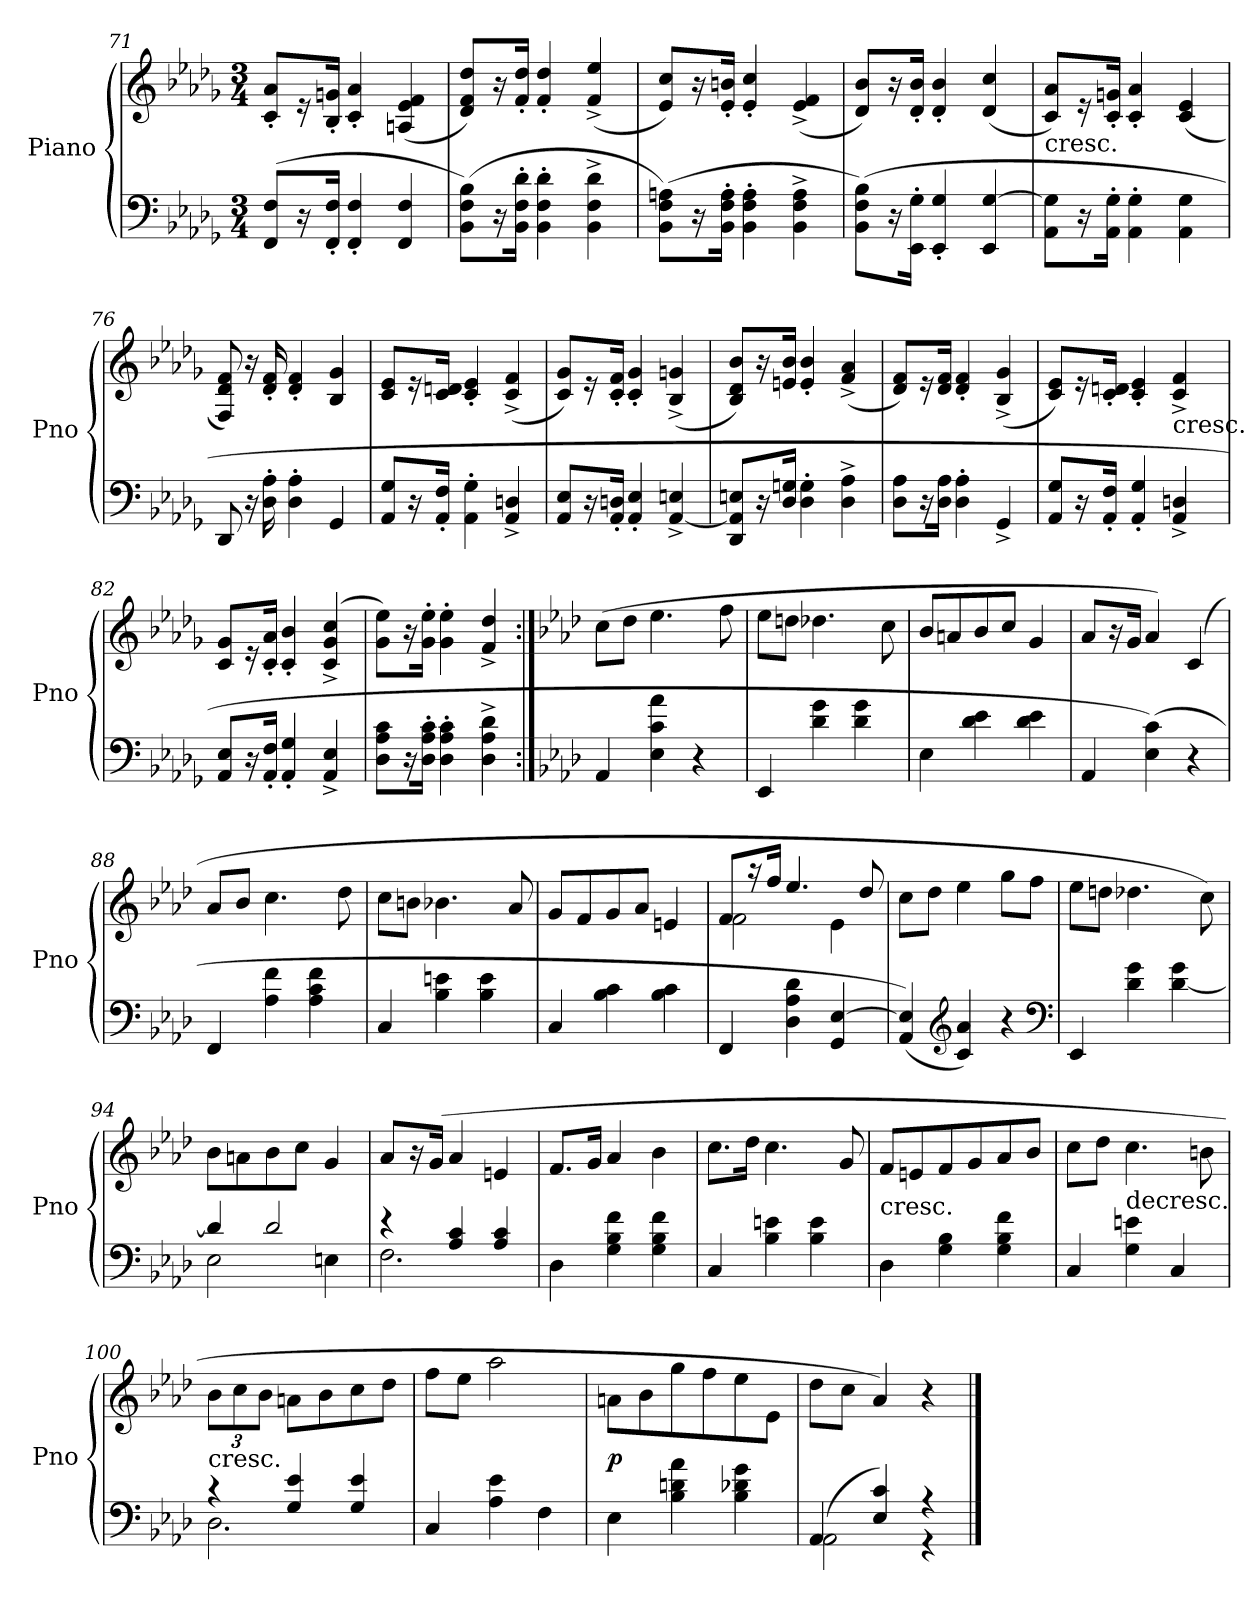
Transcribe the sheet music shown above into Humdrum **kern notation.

**kern	**kern	**dynam
*part1	*part1	*part1
*staff2	*staff1	*staff1/2
*I"Piano	*	*
*I'Pno	*	*
*clefF4	*clefG2	*
*k[b-e-a-d-g-]	*k[b-e-a-d-g-]	*
*M3/4	*M3/4	*
=71	=71	=71
(8FF/ 8F/L	8c'/ 8a-'/L	.
16r	16r	.
16FF'/ 16F'/Jk	16B-'/ 16gn'/Jk	.
4FF'/ 4F'/	4c'/ 4a-'/	.
4FF/ 4F/	(4An/ 4e-/ 4f/	.
=72	=72	=72
(8BB-\ 8F\ 8B-\L)	8d-/ 8f/ 8dd-/L)	.
16r	16r	.
16BB-'\ 16F'\ 16d-'\Jk	16f'/ 16dd-'/Jk	.
4BB-'\ 4F'\ 4d-'\	4f'/ 4dd-'/	.
4BB-^\ 4F^\ 4d-^\	(4f^/ 4ee-^/	.
=73	=73	=73
(8BB-\ 8F\ 8An\L)	8e-/ 8cc/L)	.
16r	16r	.
16BB-'\ 16F'\ 16A'\Jk	16e-'/ 16bn'/Jk	.
4BB-'\ 4F'\ 4A'\	4e-'/ 4cc'/	.
4BB-^\ 4F^\ 4A^\	(4e-^/ 4f^/	.
=74	=74	=74
(8BB-\ 8F\ 8B-\L)	8d-/ 8b-/L)	.
16r	16r	.
16EE-'\ 16G-'\Jk	16d-'/ 16b-'/Jk	.
4EE-'/ 4G-'/	4d-'/ 4b-'/	.
4EE-/ [4G-/	(4d-/ 4cc/	.
=75	=75	=75
!	!LO:TX:c:t=cresc.	!
8AA-\ 8G-]\L	8c/ 8a-/L)	.
16r	16r	.
16AA-'\ 16G-'\Jk	16c'/ 16gn'/Jk	.
4AA-'\ 4G-'\	4c'/ 4a-'/	.
4AA-\ 4G-\	(4c/ 4e-/	.
=76	=76	=76
8DD-/	8F/ 8d-/ 8f/)	.
16r	16r	.
16D-'\ 16A-'\	16d-'/ 16f'/	.
4D-'\ 4A-'\	4d-'/ 4f'/	.
4GG-/	4B-/ 4g-/	.
=77	=77	=77
8AA-/ 8G-/L	8c/ 8e-/L	.
16r	16r	.
16AA-'/ 16F'/Jk	16c/ 16dn/Jk	.
4AA-'\ 4G-'\	4c'/ 4e-'/	.
4AA-^/ 4Dn^/	(4c^/ 4f^/	.
=78	=78	=78
8AA-/ 8E-/L	8c/ 8g-/L)	.
16r	16r	.
16AA-'/ 16Dn'/Jk	16c'/ 16f'/Jk	.
4AA-'/ 4E-'/	4c'/ 4g-'/	.
[4AA-^/ 4En^/	(4B-^/ 4gn^/	.
=79	=79	=79
8DD-/ 8AA-]/ 8En/L	8B-/ 8d-/ 8b-/L)	.
16r	16r	.
16D-/ 16Gn/Jk	16en/ 16b-/Jk	.
4D-'\ 4G'\	4e'/ 4b-'/	.
4D-^\ 4A-^\	(4f^/ 4a-^/	.
=80	=80	=80
8D-\ 8A-\L	8d-/ 8f/L)	.
16r	16r	.
16D-\ 16A-\Jk	16d-/ 16f/Jk	.
4D-'\ 4A-'\	4d-'/ 4f'/	.
4GG-^/	(4B-^/ 4g-^/	.
=81	=81	=81
8AA-/ 8G-/L	8c/ 8e-/L)	.
16r	16r	.
16AA-'/ 16F'/Jk	16c'/ 16dn'/Jk	.
4AA-'/ 4G-'/	4c'/ 4e-'/	.
!	!LO:TX:c:t=cresc.	!
4AA-^/ 4Dn^/	4c^/ 4f^/	.
=82	=82	=82
8AA-/ 8E-/L	8c/ 8g-/L	.
16r	16r	.
16AA-'/ 16F'/Jk	16c'/ 16a-'/Jk	.
4AA-'/ 4G-'/	4c'/ 4b-'/	.
4AA-^/ 4E-^/	(4c^/ 4g-^/ 4cc^/	.
=83	=83	=83
8D-\ 8A-\ 8c\L	8g-\ 8ee-\L)	.
16r	16r	.
16D-'\ 16A-'\ 16c'\Jk	16g-'\ 16ee-'\Jk	.
4D-'\ 4A-'\ 4c'\	4g-'\ 4ee-'\	.
4D-^\ 4A-^\ 4d-^\	4f^/ 4dd-^/	.
=84:|!	=84:|!	=84:|!
*k[b-e-a-d-]	*k[b-e-a-d-]	*
4AA-/	(8cc\L	.
.	8dd-\J	.
4E-\ 4c\ 4a-\	4.ee-\	.
4r	.	.
.	8ff\	.
=85	=85	=85
4EE-/	8ee-\L	.
.	8ddn\J	.
4d-\ 4g\	4.dd-X\	.
4d-\ 4g\	.	.
.	8cc\	.
=86	=86	=86
4E-\	8b-/L	.
.	8an/	.
4d-\ 4e-\	8b-/	.
.	8cc/J	.
4d-\ 4e-\	4g/	.
=87	=87	=87
4AA-/	8a-/L	.
.	16r	.
.	16g/Jk	.
(4E-\ 4c\)	4a-/)	.
4r	(4c/	.
=88	=88	=88
4FF/	8a-/L	.
.	8b-/J	.
4A-\ 4f\	4.cc\	.
4A-\ 4c\ 4f\	.	.
.	8dd-\	.
=89	=89	=89
4C/	8cc\L	.
.	8bn\J	.
4B-\ 4en\	4.b-X\	.
4B-\ 4e\	.	.
.	8a-/	.
=90	=90	=90
4C/	8g/L	.
.	8f/	.
4B-\ 4c\	8g/	.
.	8a-/J	.
4B-\ 4c\	4en/	.
=91	=91	=91
*	*^	*
4FF/	8f/L	2f\	.
.	16r	.	.
.	16ff/Jk	.	.
4D-\ 4A-\ 4d-\	4.ee-/	.	.
4GG/ [4E-/	.	4e-\	.
.	8dd-/	.	.
*	*v	*v	*
=92	=92	=92
(4AA-/ 4E-]/)	8cc\L	.
.	8dd-\J	.
*clefG2	*	*
4c/ 4a-/)	4ee-\	.
4r	8gg\L	.
.	8ff\J	.
*clefF4	*	*
=93	=93	=93
4EE-/	8ee-\L	.
.	8ddn\J	.
4d-\ 4g\	4.dd-X\	.
[4d-\ 4g\	.	.
.	8cc\)	.
=94	=94	=94
*^	*	*
4d-/]	2E-\	8b-\L	.
.	.	8an\	.
2d-/	.	8b-\	.
.	.	8cc\J	.
.	4En\	4g/	.
=95	=95	=95	=95
4r	2.F\	8a-/L	.
.	.	16r	.
.	.	(16g/Jk	.
4A-/ 4c/	.	4a-/	.
4A-/ 4c/	.	4en/	.
*v	*v	*	*
=96	=96	=96
4D-\	8.f/L	.
.	16g/Jk	.
4G\ 4B-\ 4f\	4a-/	.
4G\ 4B-\ 4f\	4b-\	.
=97	=97	=97
4C/	8.cc\L	.
.	16dd-\Jk	.
4B-\ 4en\	4.cc\	.
4B-\ 4e\	.	.
.	8g/	.
=98	=98	=98
!	!LO:TX:c:t=cresc.	!
4D-\	8f/L	.
.	8en/	.
4G\ 4B-\	8f/	.
.	8g/	.
4G\ 4B-\ 4f\	8a-/	.
.	8b-/J	.
=99	=99	=99
4C/	8cc\L	.
.	8dd-\J	.
!	!LO:TX:c:t=decresc.	!
4G\ 4en\	4.cc\	.
4C/	.	.
.	8bn\	.
=100	=100	=100
*^	*	*
!	!	!LO:TX:c:t=cresc.	!
4r	2.D-\	12b-\L	.
.	.	12cc\	.
.	.	12b-\J	.
4G/ 4e-/	.	8an\L	.
.	.	8b-\	.
4G/ 4e-/	.	8cc\	.
.	.	8dd-\J	.
*v	*v	*	*
=101	=101	=101
4C/	8ff\L	.
.	8ee-\J	.
4A-\ 4e-\	2aa-\	.
4F\	.	.
=102	=102	=102
4E-\	8an\L	p
.	8b-\	.
4B-\ 4dn\ 4a-\	8gg\	.
.	8ff\	.
4B-\ 4d-X\ 4g\	8ee-\	.
.	8e-\J	.
=103	=103	=103
*^	*	*
(4AA-/	2AA-\	8dd-\L	.
.	.	8cc\J	.
4E-/ 4c/)	.	4a-/)	.
4r	4r	4r	.
*v	*v	*	*
==	==	==
*-	*-	*-
